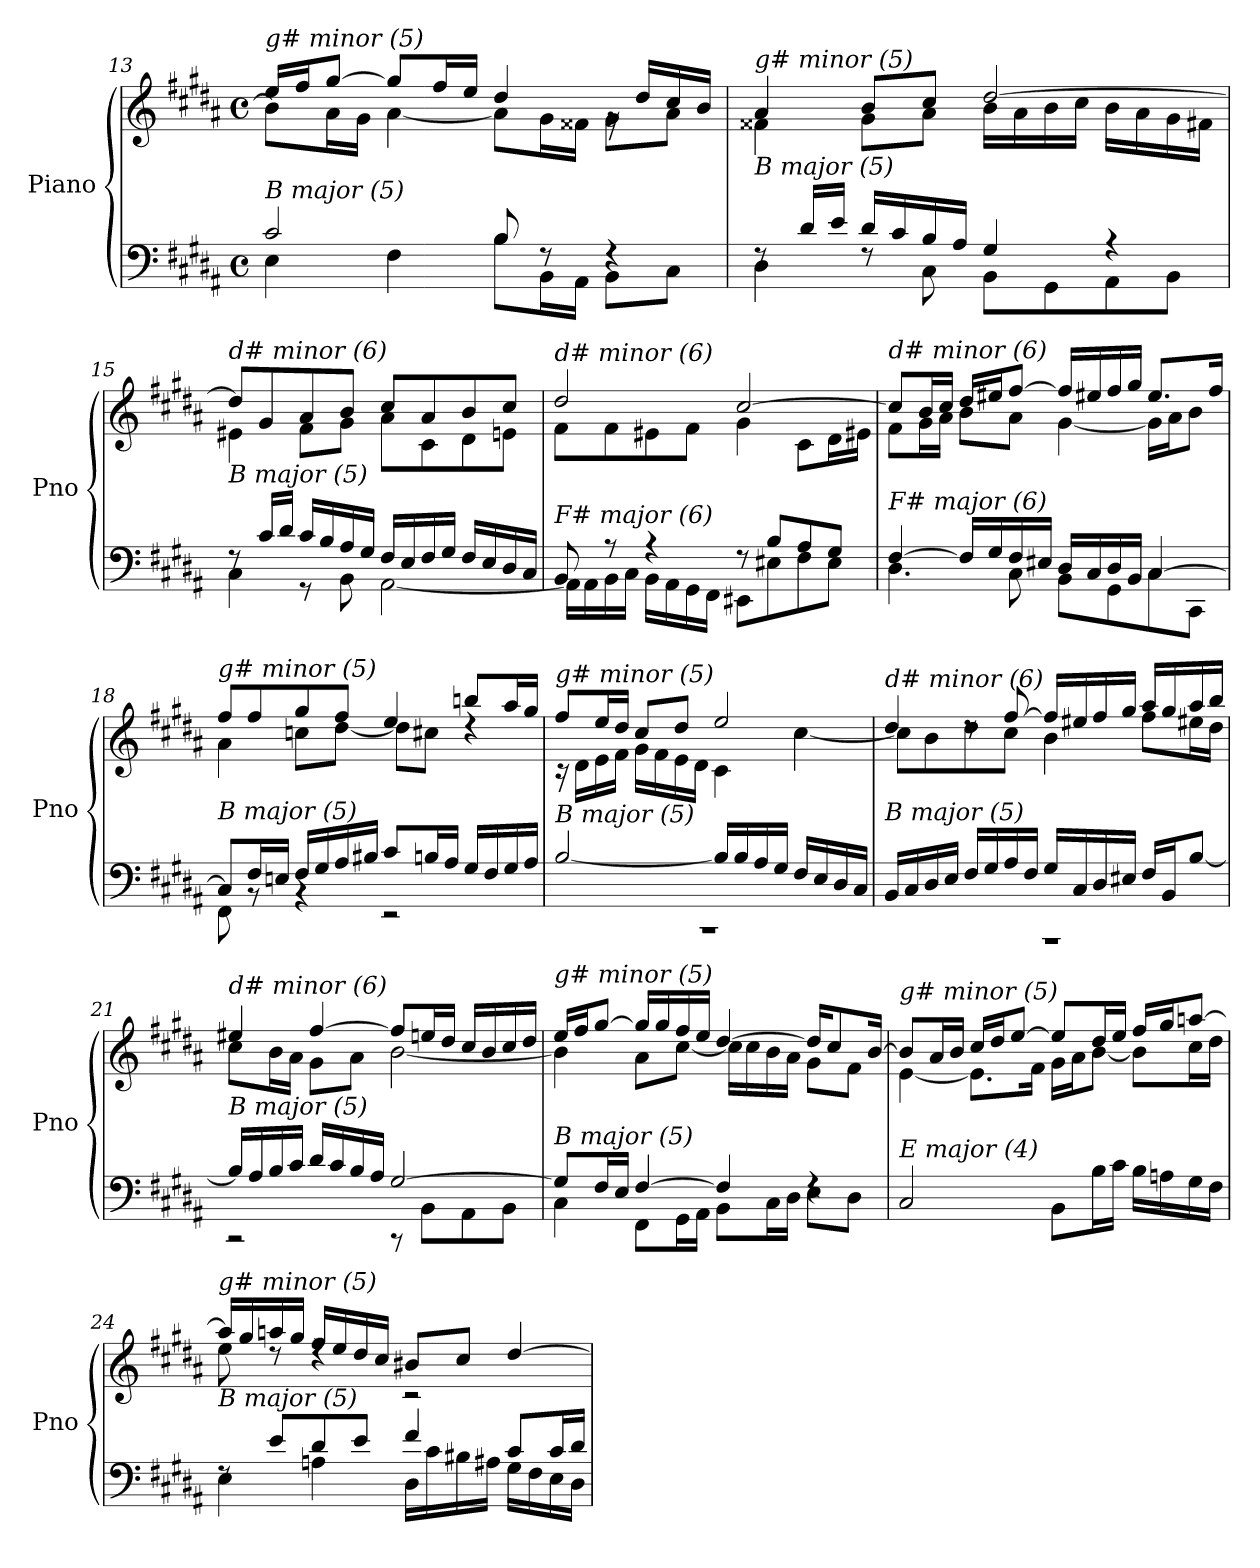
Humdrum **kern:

**kern	**kern
*part1	*part1
*staff2	*staff1
*I"Piano	*
*I'Pno	*
*clefF4	*clefG2
*k[f#c#g#d#a#]	*k[f#c#g#d#a#]
*M4/4	*M4/4
*met(c)	*met(c)
=13	=13
*^	*^
!	!	!LO:TX:i:t=g# minor (5)	!
!LO:TX:i:t=B major (5)	!	!	!
2c#/	4E\	16ee/LL	8b\L]
.	.	16ff#/J	.
.	.	[8gg#/J	16a#\L
.	.	.	16g#\JJ
.	4F#\	8gg#/L]	[4a#\
.	.	16ff#/L	.
.	.	16ee/JJ	.
8B/	8B\L	4dd#/	8a#\L]
8rF	16BB\L	.	16g#\L
.	16AA#\JJ	.	16f##X\JJ
4rF	8BB\L	16rg	8g#\L
.	.	16dd#/LL	.
.	8C#\J	16cc#/	8a#\J
.	.	16b/JJ	.
!!LO:PB:g=z	!!
=14	=14	=14	=14
!	!	!LO:TX:i:t=g# minor (5)	!
!LO:TX:i:t=B major (5)	!	!	!
8rF	4D#\	4a#/	4f##X\
16d#/LL	.	.	.
16e/JJ	.	.	.
16d#/LL	8rF	8b/L	8g#\L
16c#/	.	.	.
16B/	8C#\	8cc#/J	8a#\J
16A#/JJ	.	.	.
4G#/	8BB\L	[2dd#/	16b\LL
.	.	.	16a#\
.	8GG#\	.	16b\
.	.	.	16cc#\JJ
4r	8AA#\	.	16b\LL
.	.	.	16a#\
.	8BB\J	.	16g#\
.	.	.	16f#X\JJ
=15	=15	=15	=15
!	!	!LO:TX:i:t=d# minor (6)	!
!LO:TX:i:t=B major (5)	!	!	!
8rF	4C#\	8dd#/L]	4e#X\
16c#/LL	.	8g#/	.
16d#/JJ	.	.	.
16c#/LL	8r	8a#/	8f#\L
16B/	.	.	.
16A#/	8BB\	8b/J	8g#\J
16G#/JJ	.	.	.
16F#/LL	[2AA#\	8cc#/L	8a#\L
16E/	.	.	.
16F#/	.	8a#/	8c#\
16G#/JJ	.	.	.
16F#/LL	.	8b/	8d#\
16E/	.	.	.
16D#/	.	8cc#/J	8en\J
16C#/JJ	.	.	.
=16	=16	=16	=16
!	!	!LO:TX:i:t=d# minor (6)	!
!LO:TX:i:t=F# major (6)	!	!	!
8BB/	16AA#\LL]	2dd#/	8f#\L
.	16AA#\	.	.
8r	16BB\	.	8f#\
.	16C#\JJ	.	.
4r	16BB\LL	.	8e#X\
.	16AA#\	.	.
.	16GG#\	.	8f#\J
.	16FF#\JJ	.	.
8r	8EE#X\L	[2cc#/	4g#\
8B/L	8E#X\	.	.
8A#/	8F#\	.	8c#\L
8G#/J	8E#\J	.	16d#\L
.	.	.	16e#X\JJ
!!LO:LB:g=z	!!
=17	=17	=17	=17
!	!	!LO:TX:i:t=d# minor (6)	!
!LO:TX:i:t=F# major (6)	!	!	!
[4F#/	4.D#\	8cc#/L]	8f#\L
.	.	16b/L	16g#\L
.	.	16cc#/JJ	16a#\JJ
16F#/LL]	.	16dd#/LL	8b\L
16G#/	.	16ee#X/J	.
16F#/	8C#\	[8ff#/J	8a#\J
16E#X/JJ	.	.	.
16D#/LL	8BB\L	16ff#/LL]	[4g#\
16C#/	.	16ee#X/	.
16D#/	8GG#\	16ff#/	.
16BB/JJ	.	16gg#/JJ	.
[4C#/	8C#\	8.ee#/L	16g#\LL]
.	.	.	16a#\J
.	8CC#\J	.	8b\J
.	.	16ff#/Jk	.
=18	=18	=18	=18
!	!	!LO:TX:i:t=g# minor (5)	!
!LO:TX:i:t=B major (5)	!	!	!
8C#/L]	8FF#\	8ff#/L	4a#\
16F#/L	8rBB	8ff#/	.
16En/JJ	.	.	.
16F#/LL	4rBB	8gg#/	8ccni\L
16G#/	.	.	.
16A#/	.	8ff#/J	[8dd#\J
16B#Xj/JJ	.	.	.
8c#/L	2r	4ee/	8dd#\L]
16Bn/L	.	.	8cc#\J
16A#/JJ	.	.	.
16G#/LL	.	8bbn/L	4rdd
16F#/	.	.	.
16G#/	.	16aa#/L	.
16A#/JJ	.	16gg#/JJ	.
!!LO:LB:g=z	!!
=19	=19	=19	=19
!	!	!LO:TX:i:t=g# minor (5)	!
!LO:TX:i:t=B major (5)	!	!	!
1rCC	[2B/	8ff#/L	16r
.	.	.	16d#\LL
.	.	16ee/L	16e\
.	.	16dd#/JJ	16f#\JJ
.	.	8cc#/L	16g#\LL
.	.	.	16f#\
.	.	8dd#/J	16e\
.	.	.	16d#\JJ
.	16B/LL]	2ee/	4c#\
.	16B/	.	.
.	16A#/	.	.
.	16G#/JJ	.	.
.	16F#/LL	.	[4cc#\
.	16E/	.	.
.	16D#/	.	.
.	16C#/JJ	.	.
!!LO:LB:g=z	!!
=20	=20	=20	=20
!	!	!LO:TX:i:t=d# minor (6)	!
!LO:TX:i:t=B major (5)	!	!	!
1rAAA	16BB/LL	4dd#/	8cc#\L]
.	16C#/	.	.
.	16D#/	.	8b\
.	16E/JJ	.	.
.	16F#/LL	8rdd	8dd#\
.	16G#/	.	.
.	16A#/	[8ff#/	8cc#\J
.	16F#/JJ	.	.
.	16G#/LL	16ff#/LL]	4b\
.	16C#/	16ee#X/	.
.	16D#/	16ff#/	.
.	16E#Xj/JJ	16gg#/JJ	.
.	16F#/LL	16aa#/LL	8ff#\L
.	16BB/J	16gg#/	.
.	[8B/J	16aa#/	16ee#X\L
.	.	16bb/JJ	16dd#\JJ
=21	=21	=21	=21
!	!	!LO:TX:i:t=d# minor (6)	!
!LO:TX:i:t=B major (5)	!	!	!
2rCC	16B/LL]	4ee#X/	8cc#\L
.	16A#/	.	.
.	16B/	.	16b\L
.	16c#/JJ	.	16a#\JJ
.	16d#/LL	[4ff#/	8g#\L
.	16c#/	.	.
.	16B/	.	8a#\J
.	16A#/JJ	.	.
[2G#/	8rCC	8ff#/L]	[2b\
.	8BB\L	16een/L	.
.	.	16dd#/JJ	.
.	8AA#\	16cc#/LL	.
.	.	16b/	.
.	8BB\J	16cc#/	.
.	.	16dd#/JJ	.
!!LO:LB:g=z	!!
=22	=22	=22	=22
!	!	!LO:TX:i:t=g# minor (5)	!
!LO:TX:i:t=B major (5)	!	!	!
8G#/L]	4C#\	16ee/LL	4b\]
.	.	16ff#/J	.
16F#/L	.	[8gg#/J	.
16E/JJ	.	.	.
[4F#/	8FF#\L	16gg#/LL]	8a#\L
.	.	16gg#/	.
.	16GG#\L	16ff#/	[8cc#\J
.	16AA#\JJ	16ee/JJ	.
4F#/]	8BB\L	[4dd#/	16cc#\LL]
.	.	.	16cc#\
.	16C#\L	.	16b\
.	16D#\JJ	.	16a#\JJ
4rF	8E\L	16dd#/KL]	8g#\L
.	.	8cc#/	.
.	8D#\J	.	8f#\J
.	.	[16b/Jk	.
*v	*v	*	*
!!LO:PB:g=z	!!
=23	=23	=23
!	!LO:TX:i:t=g# minor (5)	!
!LO:TX:i:t=E major (4)	!	!
2C#/	8b/L]	[4e\
.	16a#/L	.
.	16b/JJ	.
.	16cc#/LL	8.e\L]
.	16dd#/J	.
.	[8ee/J	.
.	.	16f#\Jk
8BB\L	8ee/L]	16g#\LL
.	.	16a#\J
16B\L	16dd#/L	[8b\J
16c#\JJ	16ee/JJ	.
16B\LL	16ff#/LL	8b\L]
16An\	16gg#/J	.
16G#\	[8aan/J	16cc#\L
16F#\JJ	.	16dd#\JJ
=24	=24	=24
*^	*	*
!	!	!LO:TX:i:t=g# minor (5)	!
!LO:TX:i:t=B major (5)	!	!	!
8rF	4E\	16aa/LL]	8ee\
.	.	16gg#/	.
8e/L	.	16aan/	8rdd
.	.	16gg#/JJ	.
8d#/	4An\	16ff#/LL	4rdd
.	.	16ee/	.
8e/J	.	16dd#/	.
.	.	16cc#/JJ	.
4f#/	16D#\LL	8b#Xj/L	2r
.	16c#\	.	.
.	16B#Xj\	8cc#/J	.
.	16A#X\JJ	.	.
8c#i/L	16G#\LL	[4dd#/	.
.	16F#\	.	.
16c#/L	16E\	.	.
16d#/JJ	16D#\JJ	.	.
*v	*v	*	*
*	*v	*v
=	=
*-	*-
